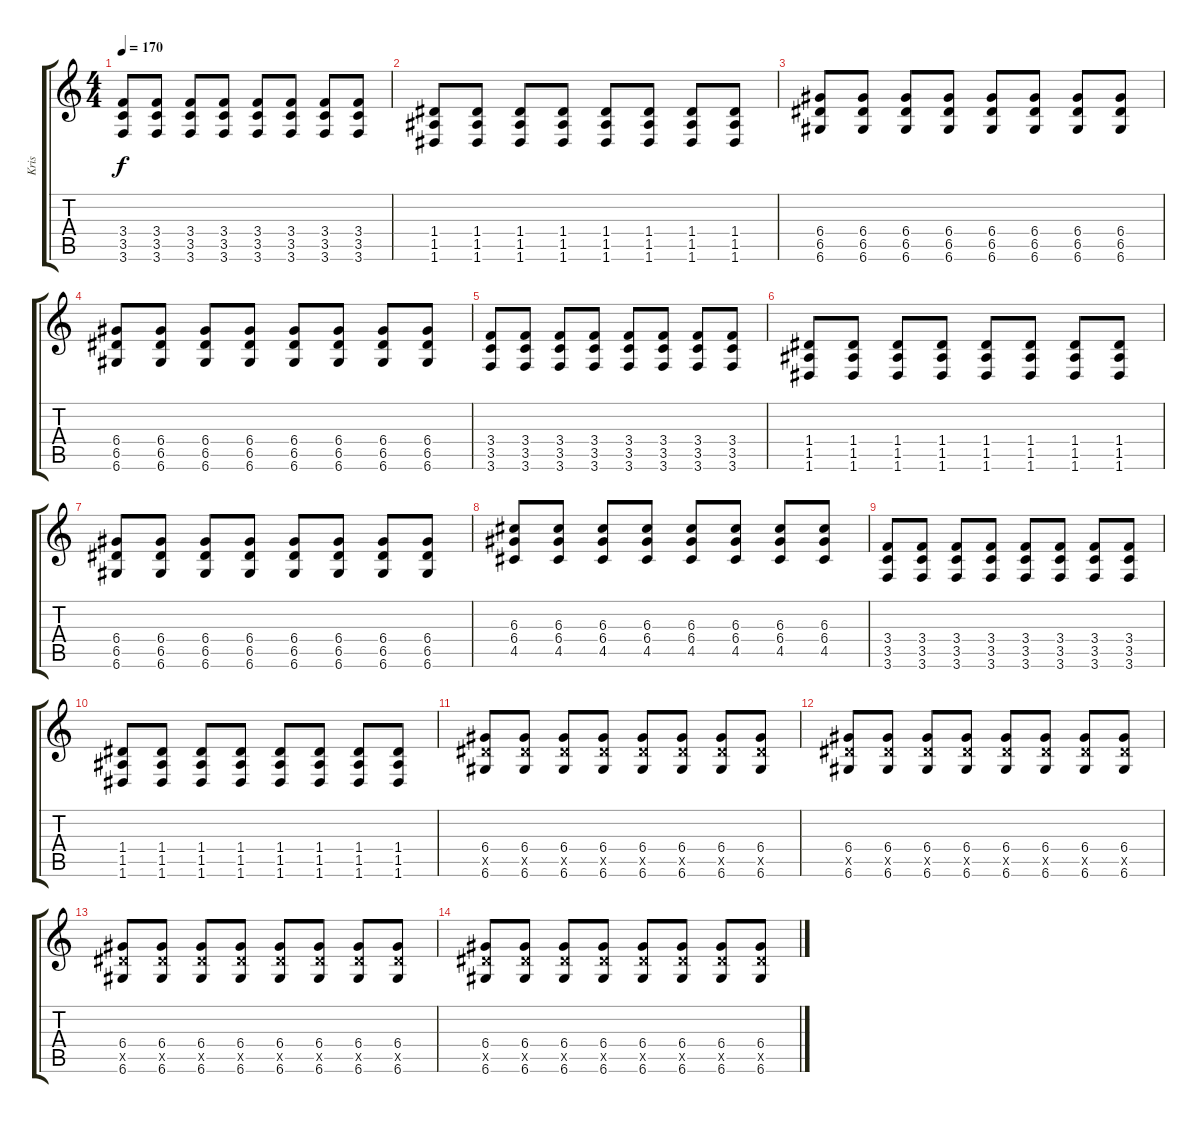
\track ("Kris" "Kris") {instrument electricguitarmuted}
\staff {score tabs}
\tuning (E4 B3 G3 D3 A2 D2) {hide}
\ts (4 4)
\tempo 170
\clef g2
\ks c
(3.4 3.5 3.6).8{dy f instrument distortionguitar} (3.4 3.5 3.6).8 (3.4 3.5 3.6).8 (3.4 3.5 3.6).8 (3.4 3.5 3.6).8 (3.4 3.5 3.6).8 (3.4 3.5 3.6).8 (3.4 3.5 3.6).8 |
(1.4 1.5 1.6).8 (1.4 1.5 1.6).8 (1.4 1.5 1.6).8 (1.4 1.5 1.6).8 (1.4 1.5 1.6).8 (1.4 1.5 1.6).8 (1.4 1.5 1.6).8 (1.4 1.5 1.6).8 |
(6.4 6.5 6.6).8 (6.4 6.5 6.6).8 (6.4 6.5 6.6).8 (6.4 6.5 6.6).8 (6.4 6.5 6.6).8 (6.4 6.5 6.6).8 (6.4 6.5 6.6).8 (6.4 6.5 6.6).8 |
(6.4 6.5 6.6).8 (6.4 6.5 6.6).8 (6.4 6.5 6.6).8 (6.4 6.5 6.6).8 (6.4 6.5 6.6).8 (6.4 6.5 6.6).8 (6.4 6.5 6.6).8 (6.4 6.5 6.6).8 |
(3.4 3.5 3.6).8{volume 11 instrument distortionguitar} (3.4 3.5 3.6).8 (3.4 3.5 3.6).8 (3.4 3.5 3.6).8 (3.4 3.5 3.6).8 (3.4 3.5 3.6).8 (3.4 3.5 3.6).8 (3.4 3.5 3.6).8 |
(1.4 1.5 1.6).8 (1.4 1.5 1.6).8 (1.4 1.5 1.6).8 (1.4 1.5 1.6).8 (1.4 1.5 1.6).8 (1.4 1.5 1.6).8 (1.4 1.5 1.6).8 (1.4 1.5 1.6).8 |
(6.4 6.5 6.6).8 (6.4 6.5 6.6).8 (6.4 6.5 6.6).8 (6.4 6.5 6.6).8 (6.4 6.5 6.6).8 (6.4 6.5 6.6).8 (6.4 6.5 6.6).8 (6.4 6.5 6.6).8 |
(6.3 6.4 4.5).8 (6.3 6.4 4.5).8 (6.3 6.4 4.5).8 (6.3 6.4 4.5).8 (6.3 6.4 4.5).8 (6.3 6.4 4.5).8 (6.3 6.4 4.5).8 (6.3 6.4 4.5).8 |
(3.4 3.5 3.6).8{instrument distortionguitar} (3.4 3.5 3.6).8 (3.4 3.5 3.6).8 (3.4 3.5 3.6).8 (3.4 3.5 3.6).8 (3.4 3.5 3.6).8 (3.4 3.5 3.6).8 (3.4 3.5 3.6).8 |
(1.4 1.5 1.6).8 (1.4 1.5 1.6).8 (1.4 1.5 1.6).8 (1.4 1.5 1.6).8 (1.4 1.5 1.6).8 (1.4 1.5 1.6).8 (1.4 1.5 1.6).8 (1.4 1.5 1.6).8 |
(6.4 6.5{x} 6.6).8{instrument electricguitarmuted} (6.4 6.5{x} 6.6).8 (6.4 6.5{x} 6.6).8 (6.4 6.5{x} 6.6).8 (6.4 6.5{x} 6.6).8 (6.4 6.5{x} 6.6).8 (6.4 6.5{x} 6.6).8 (6.4 6.5{x} 6.6).8 |
(6.4 6.5{x} 6.6).8 (6.4 6.5{x} 6.6).8 (6.4 6.5{x} 6.6).8 (6.4 6.5{x} 6.6).8 (6.4 6.5{x} 6.6).8 (6.4 6.5{x} 6.6).8 (6.4 6.5{x} 6.6).8 (6.4 6.5{x} 6.6).8 |
(6.4 6.5{x} 6.6).8{instrument electricguitarmuted} (6.4 6.5{x} 6.6).8 (6.4 6.5{x} 6.6).8 (6.4 6.5{x} 6.6).8 (6.4 6.5{x} 6.6).8 (6.4 6.5{x} 6.6).8 (6.4 6.5{x} 6.6).8 (6.4 6.5{x} 6.6).8 |
(6.4 6.5{x} 6.6).8 (6.4 6.5{x} 6.6).8 (6.4 6.5{x} 6.6).8 (6.4 6.5{x} 6.6).8 (6.4 6.5{x} 6.6).8 (6.4 6.5{x} 6.6).8 (6.4 6.5{x} 6.6).8 (6.4 6.5{x} 6.6).8
